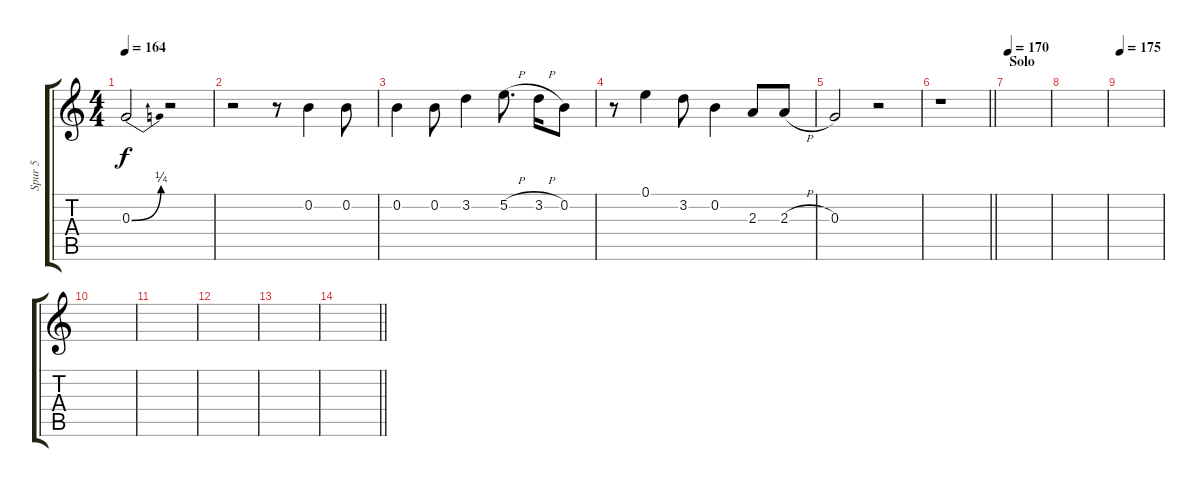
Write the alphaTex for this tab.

\track ("Spur 5" "Spur 5") {instrument overdrivenguitar}
\staff {score tabs}
\tuning (E4 B3 G3 D3 A2 E2) {hide}
\ts (4 4)
\tempo 164
\clef g2
\ks c
0.3{be (bend 0 0 60 1)}.2{dy f} r.2 |
r.2 r.8 0.2.4 0.2.8 |
0.2.4 0.2.8 3.2.4 5.2{h}.8{d} 3.2{h}.16 0.2.8 |
r.8 0.1.4 3.2.8 0.2.4 2.3.8 2.3{h}.8 |
0.3.2 r.2 |
\barLineRight lightlight
r.1 |
\section ("" "Solo")
\tempo 170
|
|
\tempo 175
|
|
|
|
|
\barLineRight lightlight
